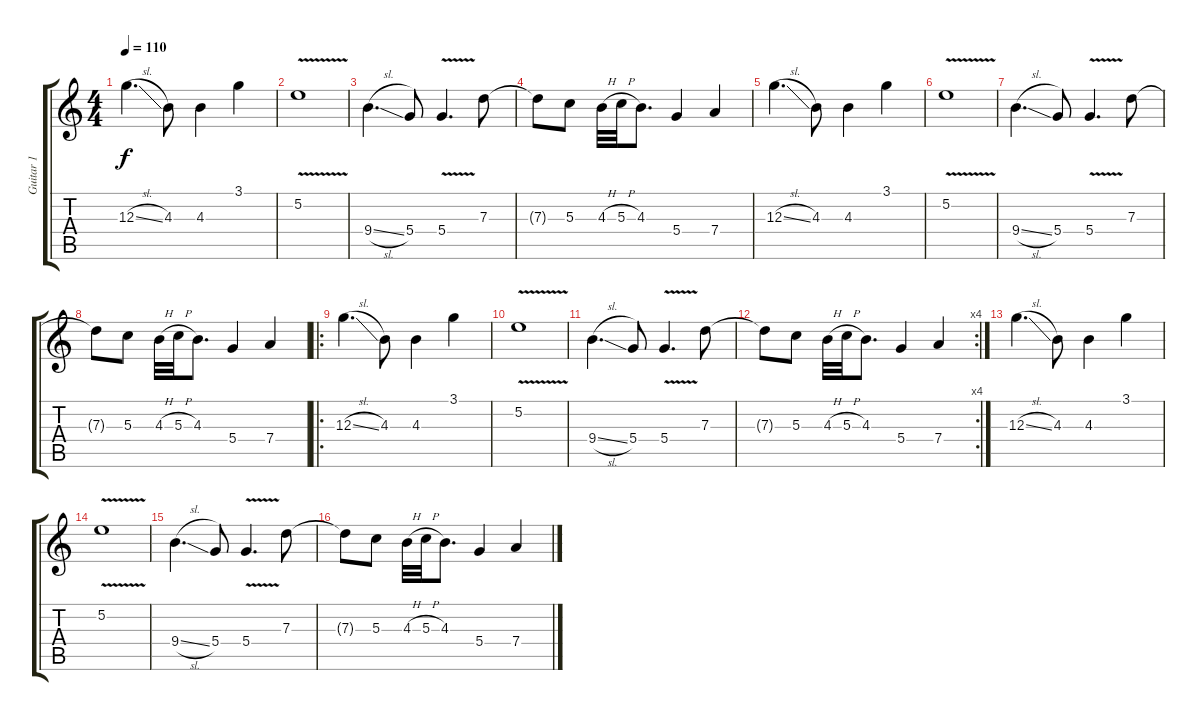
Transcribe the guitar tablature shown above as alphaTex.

\track ("Guitar 1" "Guitar 1") {instrument distortionguitar}
\staff {score tabs}
\tuning (E4 B3 G3 D3 A2 E2) {hide}
\ts (4 4)
\tempo 110
\clef g2
\ks c
12.3{sl}.4{d dy f} 4.3.8 4.3.4 3.1.4 |
5.2{v}.1 |
9.4{sl}.4{d} 5.4.8 5.4{v}.4{d} 7.3.8 |
7.3{t}.8 5.3.8 4.3{h}.32 5.3{h}.32 4.3.8{d} 5.4.4 7.4.4 |
12.3{sl}.4{d} 4.3.8 4.3.4 3.1.4 |
5.2{v}.1 |
9.4{sl}.4{d} 5.4.8 5.4{v}.4{d} 7.3.8 |
7.3{t}.8 5.3.8 4.3{h}.32 5.3{h}.32 4.3.8{d} 5.4.4 7.4.4 |
\ro
12.3{sl}.4{d} 4.3.8 4.3.4 3.1.4 |
5.2{v}.1 |
9.4{sl}.4{d} 5.4.8 5.4{v}.4{d} 7.3.8 |
\rc 4
7.3{t}.8 5.3.8 4.3{h}.32 5.3{h}.32 4.3.8{d} 5.4.4 7.4.4 |
12.3{sl}.4{d volume 0} 4.3.8 4.3.4 3.1.4 |
5.2{v}.1 |
9.4{sl}.4{d} 5.4.8 5.4{v}.4{d} 7.3.8 |
7.3{t}.8 5.3.8 4.3{h}.32 5.3{h}.32 4.3.8{d} 5.4.4 7.4.4
